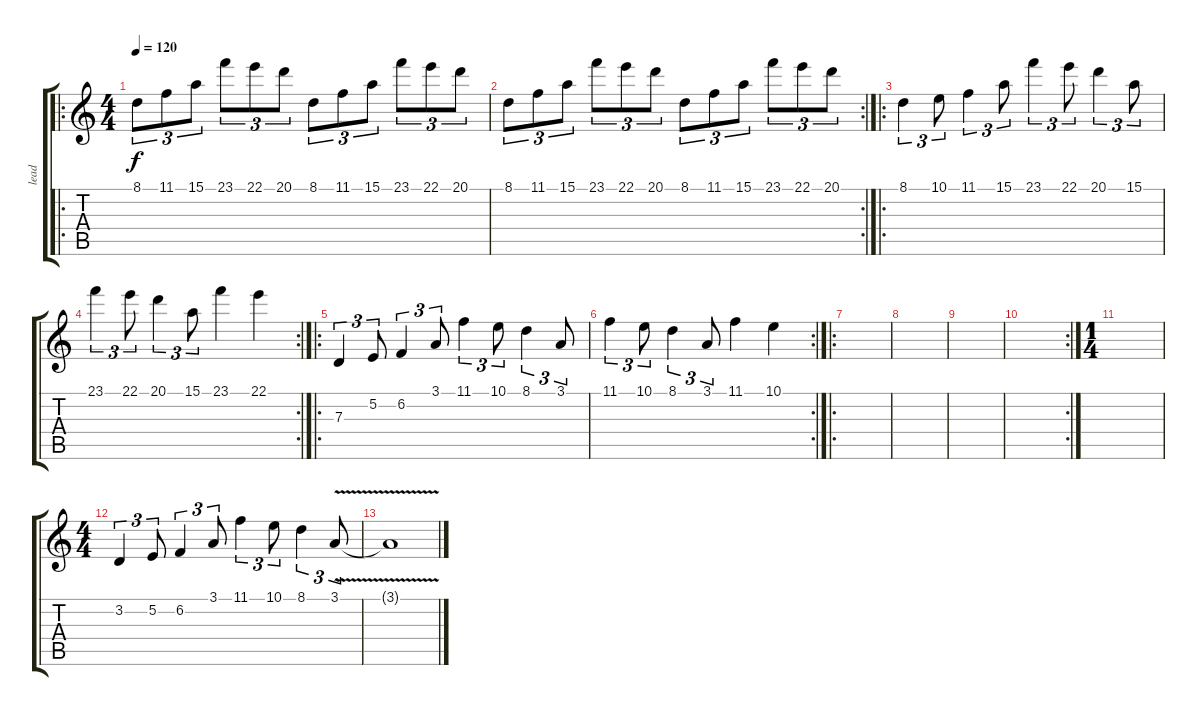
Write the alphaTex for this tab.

\track ("lead" "lead") {instrument flute}
\staff {score tabs}
\tuning (Gb4 B3 G3 D3 A2 E2) {hide}
\ro
\ts (4 4)
\tempo 120
\clef g2
\ks c
8.1.8{tu (3 2) dy f} 11.1.8{tu (3 2)} 15.1.8{tu (3 2)} 23.1.8{tu (3 2)} 22.1.8{tu (3 2)} 20.1.8{tu (3 2)} 8.1.8{tu (3 2)} 11.1.8{tu (3 2)} 15.1.8{tu (3 2)} 23.1.8{tu (3 2)} 22.1.8{tu (3 2)} 20.1.8{tu (3 2)} |
\rc 2
8.1.8{tu (3 2)} 11.1.8{tu (3 2)} 15.1.8{tu (3 2)} 23.1.8{tu (3 2)} 22.1.8{tu (3 2)} 20.1.8{tu (3 2)} 8.1.8{tu (3 2)} 11.1.8{tu (3 2)} 15.1.8{tu (3 2)} 23.1.8{tu (3 2)} 22.1.8{tu (3 2)} 20.1.8{tu (3 2)} |
\ro
8.1.4{tu (3 2) volume 16} 10.1.8{tu (3 2)} 11.1.4{tu (3 2)} 15.1.8{tu (3 2)} 23.1.4{tu (3 2)} 22.1.8{tu (3 2)} 20.1.4{tu (3 2)} 15.1.8{tu (3 2)} |
\rc 2
23.1.4{tu (3 2)} 22.1.8{tu (3 2)} 20.1.4{tu (3 2)} 15.1.8{tu (3 2)} 23.1.4 22.1.4 |
\ro
7.3.4{tu (3 2)} 5.2.8{tu (3 2)} 6.2.4{tu (3 2)} 3.1.8{tu (3 2)} 11.1.4{tu (3 2)} 10.1.8{tu (3 2)} 8.1.4{tu (3 2)} 3.1.8{tu (3 2)} |
\rc 2
11.1.4{tu (3 2)} 10.1.8{tu (3 2)} 8.1.4{tu (3 2)} 3.1.8{tu (3 2)} 11.1.4 10.1.4 |
\ro
|
|
|
\rc 2
|
\ts (1 4)
|
\ts (4 4)
3.2.4{tu (3 2)} 5.2.8{tu (3 2)} 6.2.4{tu (3 2)} 3.1.8{tu (3 2)} 11.1.4{tu (3 2)} 10.1.8{tu (3 2)} 8.1.4{tu (3 2)} 3.1{v}.8{tu (3 2)} |
3.1{t}.1
